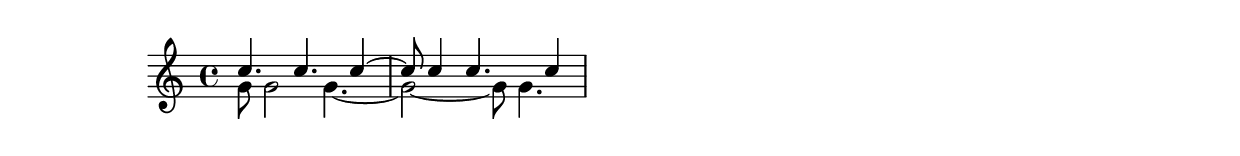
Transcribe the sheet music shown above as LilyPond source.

\version "2.19.21"

\header {
  texidoc = "
Complex completion heads work properly in a polyphonic environment.
"
}

\layout {
  \context {
    \Voice
    \remove "Note_heads_engraver"
    \consists "Completion_heads_engraver"
  }
}

\context Staff \relative <<
  { c''4. c c c4 c4. c4 }
  \\
  { g8 g2 g1 g4. }
>>
